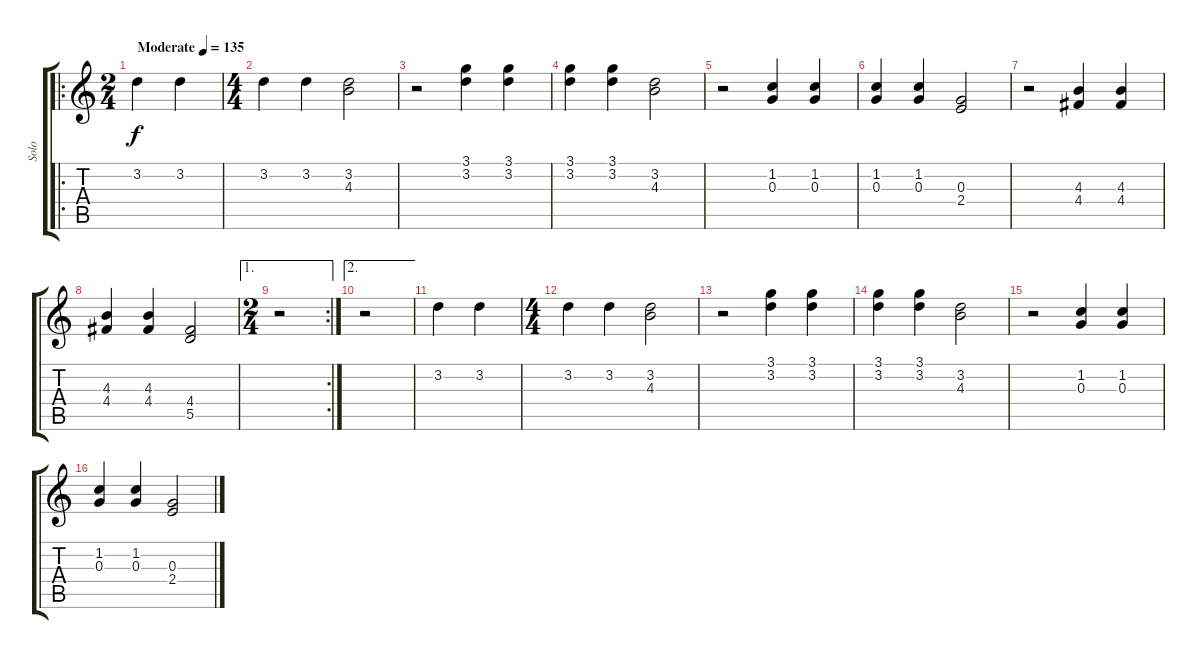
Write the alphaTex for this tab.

\track ("Solo" "Solo") {instrument electricguitarclean}
\staff {score tabs}
\tuning (E4 B3 G3 D3 A2 E2) {hide}
\ro
\ts (2 4)
\tempo (135 "Moderate")
\clef g2
\ks c
3.2.4{dy f instrument electricguitarclean} 3.2.4 |
\ts (4 4)
3.2.4 3.2.4 (3.2 4.3).2 |
r.2 (3.1 3.2).4 (3.1 3.2).4 |
(3.1 3.2).4 (3.1 3.2).4 (3.2 4.3).2 |
r.2 (1.2 0.3).4 (1.2 0.3).4 |
(1.2 0.3).4 (1.2 0.3).4 (0.3 2.4).2 |
r.2 (4.3 4.4).4 (4.3 4.4).4 |
(4.3 4.4).4 (4.3 4.4).4 (4.4 5.5).2 |
\ae 1
\rc 2
\ts (2 4)
r.2 |
\ae 2
r.2 |
3.2.4 3.2.4 |
\ts (4 4)
3.2.4 3.2.4 (3.2 4.3).2 |
r.2 (3.1 3.2).4 (3.1 3.2).4 |
(3.1 3.2).4 (3.1 3.2).4 (3.2 4.3).2 |
r.2 (1.2 0.3).4 (1.2 0.3).4 |
(1.2 0.3).4 (1.2 0.3).4 (0.3 2.4).2
